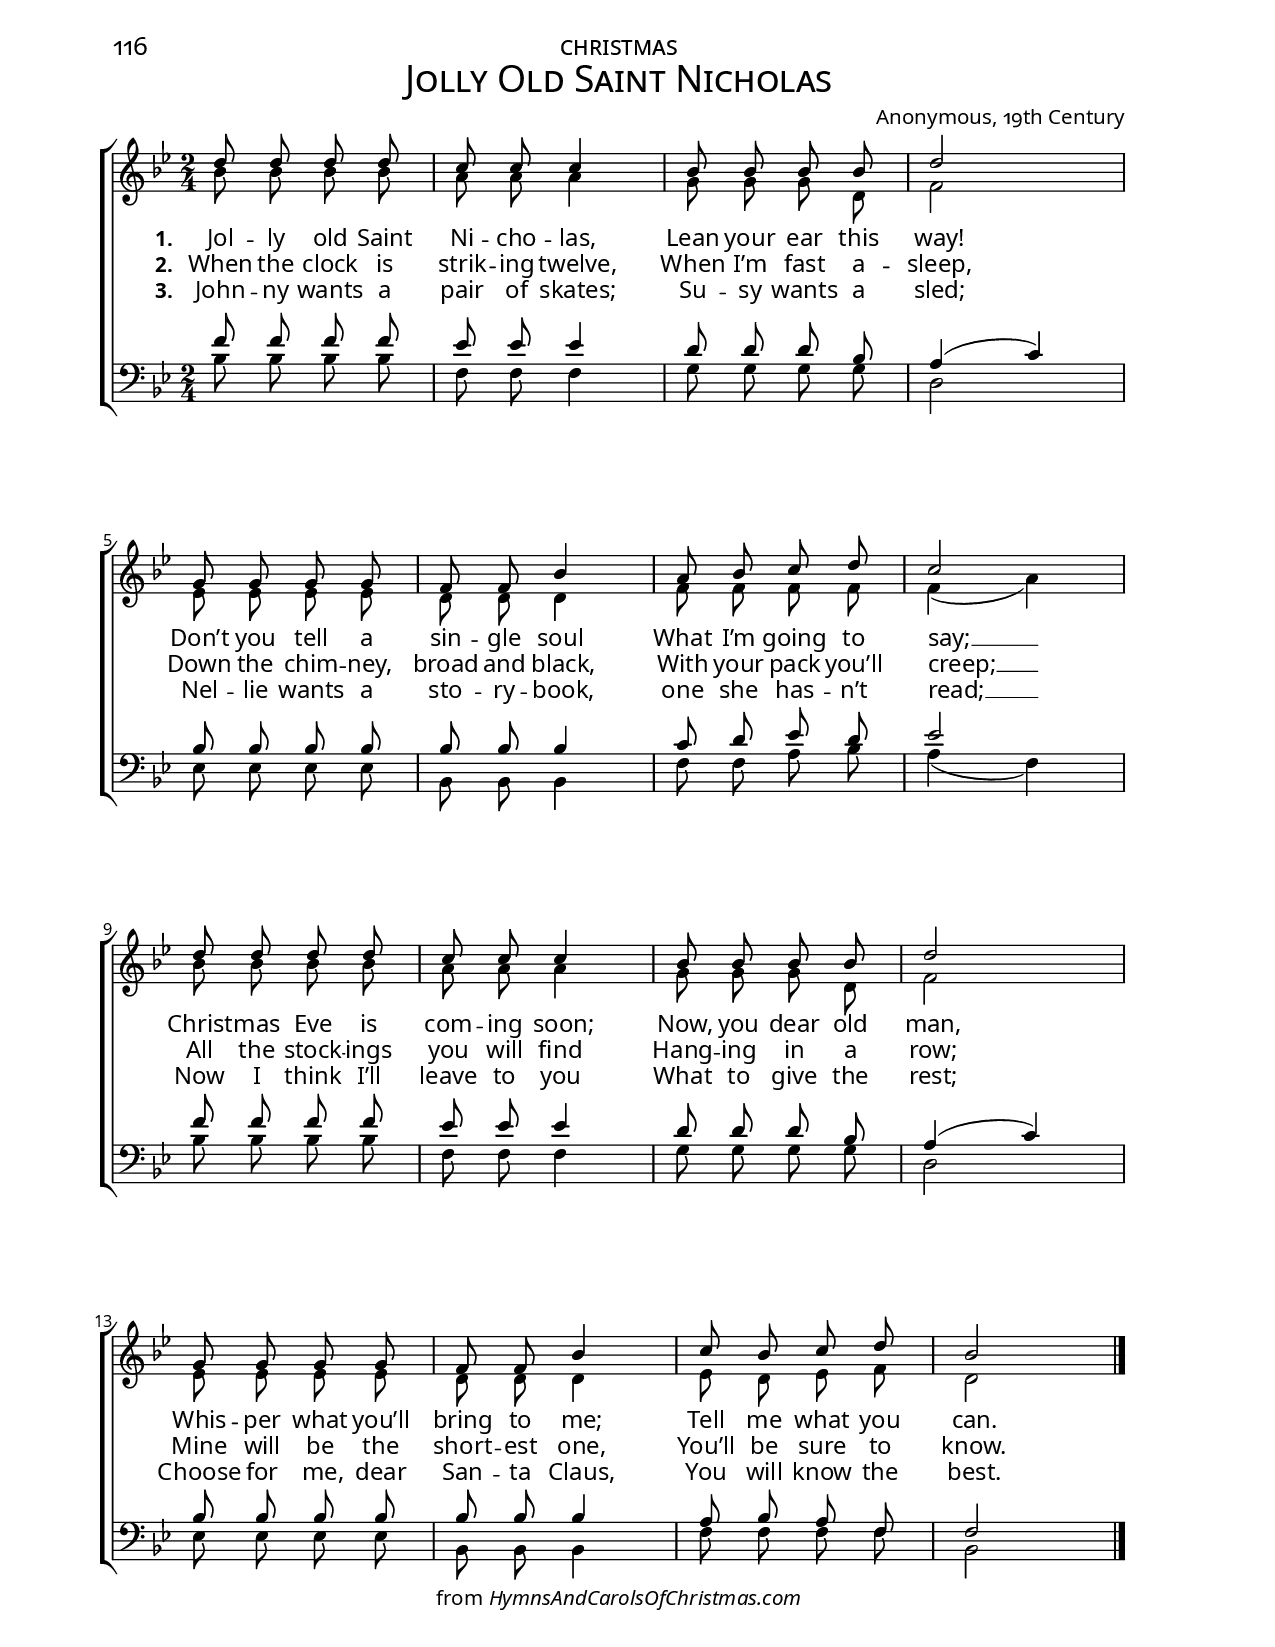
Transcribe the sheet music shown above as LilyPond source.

\version "2.14.2"
\include "util.ly"
\header {
  title = \markup{\override #'(font-name . "Garamond Premr Pro Smbd Subh"){ \abs-fontsize #18 \smallCapsOldStyle"Jolly Old Saint Nicholas"}}
  composer = \markup\oldStyleNum"Anonymous, 19th Century"
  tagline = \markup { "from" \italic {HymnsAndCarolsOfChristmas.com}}
}
\paper {
  %print-all-headers = ##t
  paper-height = 11\in
  paper-width = 8.5\in
  indent = 0\in
  %system-system-spacing = #'((basic-distance . 10) (padding . 0))
  %system-system-spacing =
  %  #'((basic-distance . 0)
  %     (minimum-distance . 0)
  %     (padding . -0.35)
  %     (stretchability . 100))
  ragged-last-bottom = ##f
  ragged-bottom = ##f
  two-sided = ##t
  inner-margin = 1\in
  outer-margin = 0.75\in
  top-margin = 0.26\in
  bottom-margin = 0.25\in
  first-page-number = #116
  print-first-page-number = ##t
  headerLine = \markup{ \smallCapsOldStyle"christmas"}
  oddHeaderMarkup = \markup\fill-line{
     \abs-fontsize #12.5
     \combine 
        \fill-line{"" \on-the-fly #print-page-number-check-first
        \oldStylePageNum""
        }
        \fill-line{\headerLine}
  }
  evenHeaderMarkup = \markup {
     \abs-fontsize #12.5
     \combine
        \on-the-fly #print-page-number-check-first
        \oldStylePageNum""
        \fill-line{\headerLine}
  }
}
#(set-global-staff-size 18) \paper{ #(define fonts (make-pango-font-tree "Garamond Premr Pro" "Garamond Premr Pro" "Garamond Premr Pro" (/ 18 20))) }
global = {
  \key bes \major
  \time 2/4
}

sopMusic = \relative c' {
  \autoBeamOff
  d'8 d d d |
  c c c4 |
  bes8 bes bes bes |
  d2 | \break
  
  g,8 g g g |
  f f bes4 |
  a8 bes c d |
  c2 | \break
  
  d8 d d d |
  c c c4 |
  bes8 bes bes bes |
  d2 | \break
  
  g,8 g g g |
  f f bes4 |
  c8 bes c d |
  bes2 \bar "|."
}
sopWords = \lyricmode {
  
}

altoMusic = \relative c' {
  \autoBeamOff
  bes'8 bes bes bes |
  a a a4 |
  g8 g g d |
  f2 |
  
  ees8 ees ees ees |
  d d d4 |
  f8 f f f |
  f4( a) |
  
  bes8 bes bes bes |
  a a a4 |
  g8 g g d |
  f2 |
  
  ees8 ees ees ees |
  d d d4 |
  ees8 d ees f |
  d2 \bar "|."
}
altoWords = \lyricmode {
  \dropLyricsV
  \set stanza = #"1. "
  Jol -- ly old Saint Ni -- cho -- las,
  Lean your ear this way!
  Don’t you tell a sin -- gle soul
  What I’m going to say; __
  Christ -- mas Eve is com -- ing soon;
  Now, you dear old man,
  Whis -- per what you’ll bring to me;
  Tell me what you can.
}
altoWordsII = \lyricmode {
  \dropLyricsV
  \set stanza = #"2. "
  When the clock is strik -- ing twelve,
  When I’m fast a -- sleep,
  Down the chim -- ney, broad and black,
  With your pack you’ll creep; __
  All the stock -- ings you will find
  Hang -- ing in a row;
  Mine will be the short -- est one,
  You’ll be sure to know.
}
altoWordsIII = \lyricmode {
  \dropLyricsV
  \set stanza = #"3. "
  John -- ny wants a pair of skates;
  Su -- sy wants a sled;
  Nel -- lie wants a sto -- ry -- book,
  one she has -- n’t read; __
  Now I think I’ll leave to you
  What to give the rest;
  Choose for me, dear San -- ta Claus,
  You will know the best.
}
altoWordsIV = \lyricmode {
}
altoWordsV = \lyricmode {
}
altoWordsVI = \lyricmode {
}
tenorMusic = \relative c' {
  \autoBeamOff
  f8 f f f |
  ees ees ees4 |
  d8 d d bes |
  a4( c) |
  
  bes8 bes bes bes |
  bes bes bes4 |
  c8 d ees d |
  ees2 |
  
  f8 f f f |
  ees ees ees4 |
  d8 d d bes |
  a4( c) |
  
  bes8 bes bes bes |
  bes bes bes4 |
  a8 bes a f |
  f2 \bar "|."
}
tenorWords = \lyricmode {

}

bassMusic = \relative c {
  \autoBeamOff
  bes'8 bes bes bes |
  f f f4 |
  g8 g g g |
  d2 |
  
  ees8 ees ees ees |
  bes bes bes4 |
  f'8 f a bes |
  a4( f) |
  
  bes8 bes bes bes |
  f f f4 |
  g8 g g g |
  d2 |
  
  ees8 ees ees ees |
  bes bes bes4 |
  f'8 f f f |
  bes,2 \bar "|."
}
bassWords = \lyricmode {

}

pianoRH = \relative c' {
  
}
pianoLH = \relative c' {
  
}

\score {
  <<
   \new ChoirStaff <<
    \new Staff = women <<
      \new Voice = "sopranos" { \voiceOne << \global \sopMusic >> }
      \new Voice = "altos" { \voiceTwo << \global \altoMusic >> }
    >>
    \new Lyrics \with { alignAboveContext = #"women" } \lyricsto "sopranos" \sopWords
     \new Lyrics = "altosVI"  \with { alignBelowContext = #"women" } \lyricsto "altos" \altoWordsVI
    \new Lyrics = "altosV"  \with { alignBelowContext = #"women" } \lyricsto "altos" \altoWordsV
    \new Lyrics = "altosIV"  \with { alignBelowContext = #"women" } \lyricsto "altos" \altoWordsIV
    \new Lyrics = "altosIII"  \with { alignBelowContext = #"women" } \lyricsto "altos" \altoWordsIII
    \new Lyrics = "altosII"  \with { alignBelowContext = #"women" } \lyricsto "altos" \altoWordsII
    \new Lyrics = "altos"  \with { alignBelowContext = #"women" \override VerticalAxisGroup #'nonstaff-relatedstaff-spacing = #'((basic-distance . 1))} \lyricsto "altos" \altoWords
   \new Staff = men <<
      \clef bass
      \new Voice = "tenors" { \voiceOne << \global \tenorMusic >> }
      \new Voice = "basses" { \voiceTwo << \global \bassMusic >> }
    >>
    \new Lyrics \with { alignAboveContext = #"men"  } \lyricsto "tenors" \tenorWords
    \new Lyrics \with { alignBelowContext = #"men"  } \lyricsto "basses" \bassWords
  >>
%    \new PianoStaff << \new Staff { \new Voice { \pianoRH } } \new Staff { \clef "bass" \pianoLH } >>
  >>
  \layout {
  \context {
    \Lyrics
    \override LyricText #'font-size = #1.3
  }
    \context {
      \Score
      %\override SpacingSpanner #'base-shortest-duration = #(ly:make-moment 1 8)
      %\override SpacingSpanner #'common-shortest-duration = #(ly:make-moment 1 4)
    }
    \context {
      % Remove all empty staves
      % \Staff \RemoveEmptyStaves \override VerticalAxisGroup #'remove-first = ##t
    }
    \context {
      \Lyrics
      \override LyricText #'X-offset = #center-on-word
    }
  }
}

